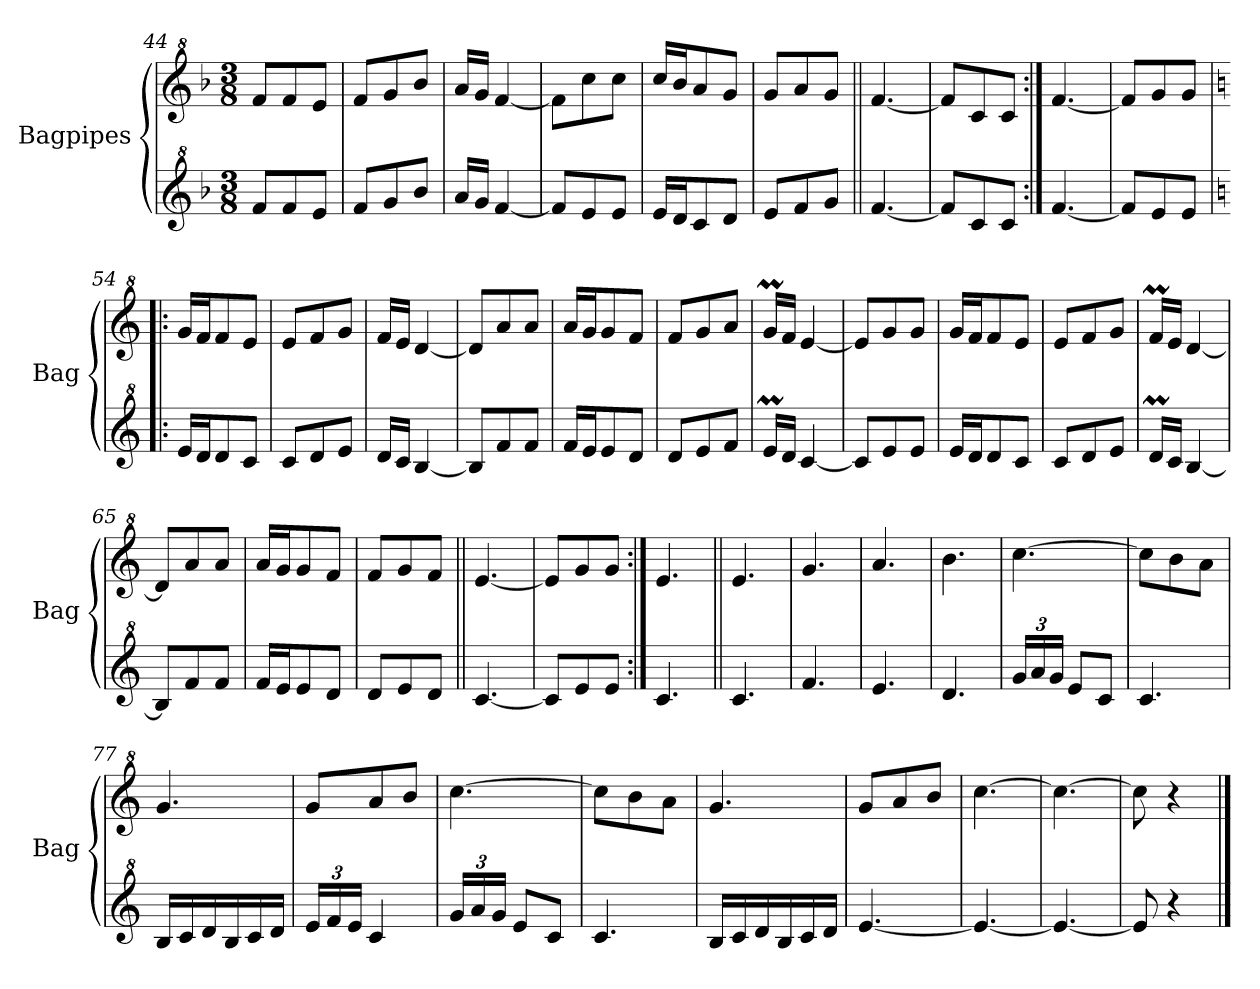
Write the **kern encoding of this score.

**kern	**kern
*part2	*part1
*staff2	*staff1
*I"Bagpipes	*I"Bagpipes
*I'Bag	*I'Bag
!!LO:PB:g=z
*clefG^2	*clefG^2
*k[b-]	*k[b-]
*F:	*F:
*M3/8	*M3/8
=44	=44
8ff/L	8ff/L
8ff/	8ff/
8ee/J	8ee/J
=45	=45
8ff/L	8ff/L
8gg/	8gg/
8bb-/J	8bb-/J
=46	=46
16aa/LL	16aa/LL
16gg/JJ	16gg/JJ
[4ff/	[4ff/
=47	=47
8ff/L]	8ff\L]
8ee/	8ccc\
8ee/J	8ccc\J
=48	=48
16ee/LL	16ccc/LL
16dd/J	16bb-/J
8cc/	8aa/
8dd/J	8gg/J
=49	=49
8ee/L	8gg/L
8ff/	8aa/
8gg/J	8gg/J
=50||	=50||
[4.ff/	[4.ff/
=51	=51
8ff/L]	8ff/L]
8cc/	8cc/
8cc/J	8cc/J
=52:|!	=52:|!
[4.ff/	[4.ff/
=53	=53
8ff/L]	8ff/L]
8ee/	8gg/
8ee/J	8gg/J
!!LO:LB:g=z
=54!|:	=54!|:
*k[]	*k[]
*C:	*C:
16ee/LL	16gg/LL
16dd/J	16ff/J
8dd/	8ff/
8cc/J	8ee/J
=55	=55
8cc/L	8ee/L
8dd/	8ff/
8ee/J	8gg/J
=56	=56
16dd/LL	16ff/LL
16cc/JJ	16ee/JJ
[4b/	[4dd/
=57	=57
8b/L]	8dd/L]
8ff/	8aa/
8ff/J	8aa/J
=58	=58
16ff/LL	16aa/LL
16ee/J	16gg/J
8ee/	8gg/
8dd/J	8ff/J
=59	=59
8dd/L	8ff/L
8ee/	8gg/
8ff/J	8aa/J
=60	=60
16eem/LL	16ggM/LL
16dd/JJ	16ff/JJ
[4cc/	[4ee/
=61	=61
8cc/L]	8ee/L]
8ee/	8gg/
8ee/J	8gg/J
=62	=62
16ee/LL	16gg/LL
16dd/J	16ff/J
8dd/	8ff/
8cc/J	8ee/J
=63	=63
8cc/L	8ee/L
8dd/	8ff/
8ee/J	8gg/J
!!LO:LB:g=z
=64	=64
16ddM/LL	16ffM/LL
16cc/JJ	16ee/JJ
[4b/	[4dd/
=65	=65
8b/L]	8dd/L]
8ff/	8aa/
8ff/J	8aa/J
=66	=66
16ff/LL	16aa/LL
16ee/J	16gg/J
8ee/	8gg/
8dd/J	8ff/J
=67	=67
8dd/L	8ff/L
8ee/	8gg/
8dd/J	8ff/J
=68||	=68||
[4.cc/	[4.ee/
=69	=69
8cc/L]	8ee/L]
8ee/	8gg/
8ee/J	8gg/J
=70:|!	=70:|!
4.cc/	4.ee/
=71||	=71||
4.cc/	4.ee/
=72	=72
4.ff/	4.gg/
=73	=73
4.ee/	4.aa/
=74	=74
4.dd/	4.bb\
=75	=75
*Xbrackettup	*
24gg/LL	[4.ccc\
24aa/	.
24gg/JJ	.
8ee/L	.
8cc/J	.
!!LO:LB:g=z
=76	=76
4.cc/	8ccc\L]
.	8bb\
.	8aa\J
=77	=77
16b/LL	4.gg/
16cc/	.
16dd/	.
16b/	.
16cc/	.
16dd/JJ	.
=78	=78
24ee/LL	8gg/L
24ff/	.
24ee/JJ	.
4cc/	8aa/
.	8bb/J
=79	=79
24gg/LL	[4.ccc\
24aa/	.
24gg/JJ	.
8ee/L	.
8cc/J	.
=80	=80
4.cc/	8ccc\L]
.	8bb\
.	8aa\J
=81	=81
16b/LL	4.gg/
16cc/	.
16dd/	.
16b/	.
16cc/	.
16dd/JJ	.
=82	=82
[4.ee/	8gg/L
.	8aa/
.	8bb/J
=83	=83
4.ee/_	[4.ccc\
=84	=84
4.ee/_	4.ccc\_
!!LO:LB:g=z
=85	=85
8ee/]	8ccc\]
4r	4r
==	==
*-	*-
